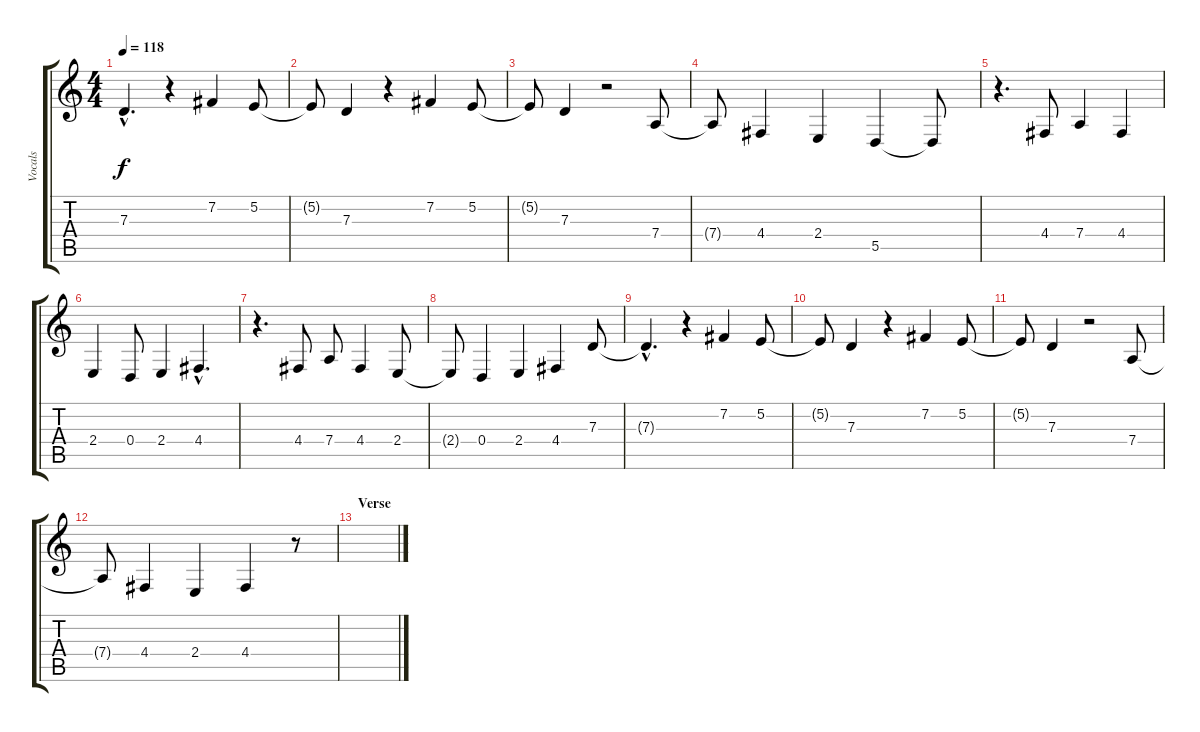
\track ("Vocals" "Vocals") {instrument sopranosax}
\staff {score tabs}
\tuning (E4 B3 G3 D3 A2 E2) {hide}
\ts (4 4)
\tempo 118
\clef g2
\ks c
7.3{hac t}.4{d dy f} r.4 7.2.4 5.2.8 |
5.2{t}.8 7.3.4 r.4 7.2.4 5.2.8 |
5.2{t}.8 7.3.4 r.2 7.4.8 |
7.4{t}.8 4.4.4 2.4.4 5.5.4 5.5{t}.8 |
r.4{d} 4.4.8 7.4.4 4.4.4 |
2.4.4 0.4.8 2.4.4 4.4{hac}.4{d} |
r.4{d} 4.4.8 7.4.8 4.4.4 2.4.8 |
2.4{t}.8 0.4.4 2.4.4 4.4.4 7.3.8 |
7.3{hac t}.4{d} r.4 7.2.4 5.2.8 |
5.2{t}.8 7.3.4 r.4 7.2.4 5.2.8 |
5.2{t}.8 7.3.4 r.2 7.4.8 |
7.4{t}.8 4.4.4 2.4.4 4.4.4 r.8 |
\section ("" "Verse")
